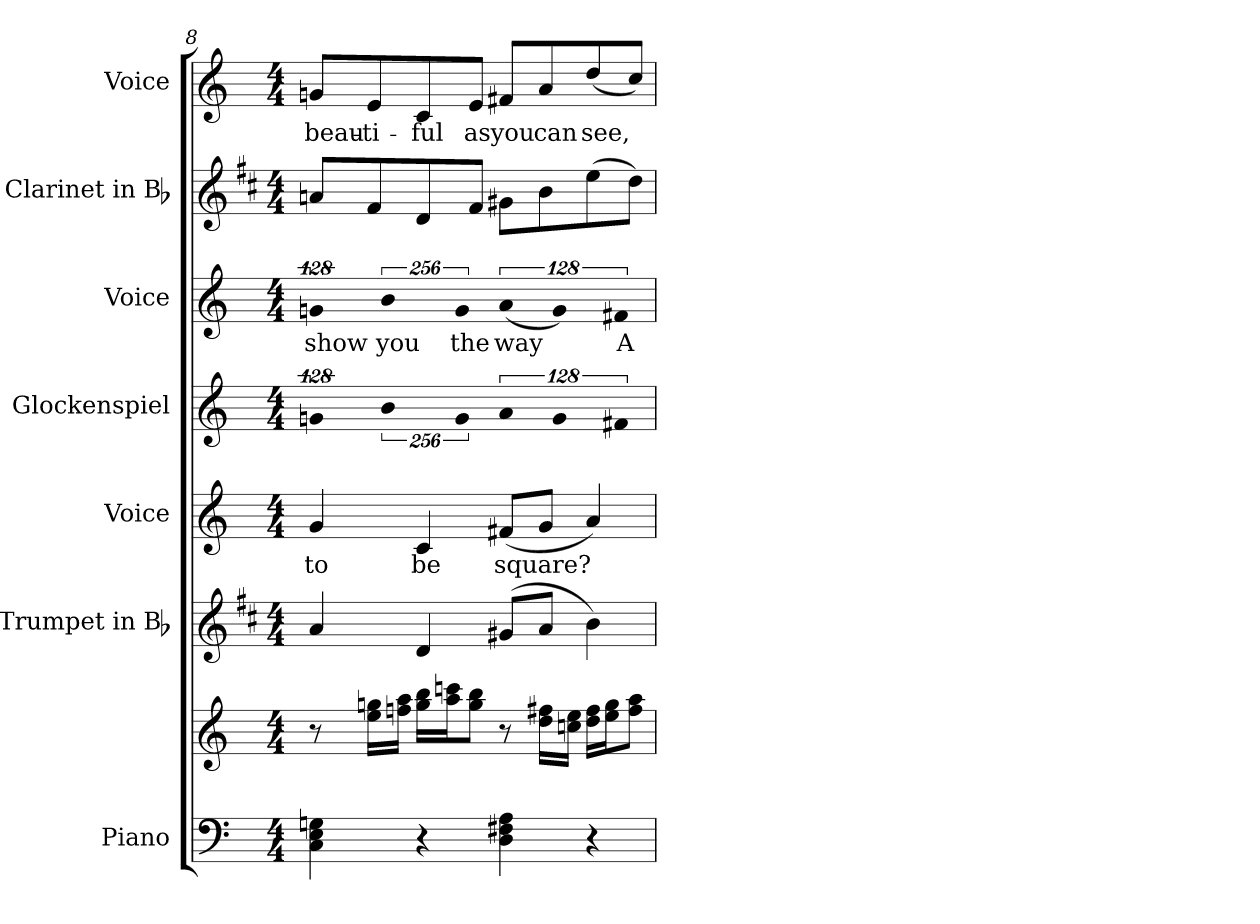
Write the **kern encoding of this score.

**kern	**kern	**kern	**kern	**text	**kern	**kern	**text	**kern	**kern	**text
*part7	*part7	*part6	*part5	*part5	*part4	*part3	*part3	*part2	*part1	*part1
*staff8	*staff7	*staff6	*staff5	*staff5	*staff4	*staff3	*staff3	*staff2	*staff1	*staff1
*I"Piano	*	*I"Trumpet in Bb	*I"Voice	*	*I"Glockenspiel	*I"Voice	*	*I"Clarinet in Bb	*I"Voice	*
*I'Pno.	*	*I'Tpt.	*I'Voice	*	*I'Glock.	*I'Voice	*	*I'Cl.	*I'Voice	*
*clefF4	*clefG2	*clefG2	*clefG2	*	*clefG2	*clefG2	*	*clefG2	*clefG2	*
*	*	*ITrd1c2	*	*	*ITrd-14c-24	*	*	*ITrd1c2	*	*
*k[]	*k[]	*k[]	*k[]	*	*k[]	*k[]	*	*k[]	*k[]	*
*C:	*C:	*C:	*C:	*	*C:	*C:	*	*C:	*C:	*
*M4/4	*M4/4	*M4/4	*M4/4	*	*M4/4	*M4/4	*	*M4/4	*M4/4	*
=8	=8	=8	=8	=8	=8	=8	=8	=8	=8	=8
!	!	!	!	!LO:LY:b:color=#000000	!LO:N:vis=4	!LO:N:vis=4	!	!	!	!
!	!	!	!	!	!	!	!LO:LY:b:color=#000000	!	!	!
!	!	!	!	!	!	!	!	!	!	!LO:LY:b:color=#000000
4Ci\ 4Ei 4Gni	8r	4gi/	4gi/	to	512%85gggni/	512%85gni/	show	8gni/L	8gni/L	beau-
!	!	!	!	!	!	!	!	!	!	!LO:LY:b:color=#000000
.	16eei\ 16ggniLL	.	.	.	.	.	.	8ei/	8ei/	-ti-
!	!	!	!	!	!LO:N:vis=4	!LO:N:vis=4	!	!	!	!
!	!	!	!	!	!	!	!LO:LY:b:color=#000000	!	!	!
.	.	.	.	.	1024%171bbbi\	1024%171bi\	you	.	.	.
.	16ffni\ 16aaiJJ	.	.	.	.	.	.	.	.	.
!	!	!	!	!LO:LY:b:color=#000000	!	!	!	!	!	!
!	!	!	!	!	!	!	!	!	!	!LO:LY:b:color=#000000
4r	16ggi\ 16bbiLL	4ci/	4ci/	be	.	.	.	8ci/	8ci/	-ful
.	16aai\ 16cccniJ	.	.	.	.	.	.	.	.	.
!	!	!	!	!	!LO:N:vis=4	!LO:N:vis=4	!	!	!	!
!	!	!	!	!	!	!	!LO:LY:b:color=#000000	!	!	!
.	.	.	.	.	1024%171gggi/	1024%171gi/	the	.	.	.
!	!	!	!	!	!	!	!	!	!	!LO:LY:b:color=#000000
.	8ggi\ 8bbiJ	.	.	.	.	.	.	8ei/J	8ei/J	as
!	!	!	!	!LO:LY:b:color=#000000	!LO:N:vis=4	!LO:N:vis=4	!	!	!	!
!	!	!	!	!	!	!	!LO:LY:b:color=#000000	!	!	!
!	!	!	!	!	!	!	!	!	!	!LO:LY:b:color=#000000
4Di\ 4F#Xi 4Ai	8r	(8f#Xi/L	(8f#Xi/L	square?	512%85aaai/	(512%85ai/	way	8f#Xi\L	8f#Xi/L	you
!	!	!	!	!	!	!	!	!	!	!LO:LY:b:color=#000000
.	16ddi\ 16ff#XiLL	8gi/J	8gi/J	.	.	.	.	8ai\	8ai/	can
!	!	!	!	!	!LO:N:vis=4	!LO:N:vis=4	!	!	!	!
.	.	.	.	.	1024%171gggi/	1024%171gi/)	.	.	.	.
.	16ccni\ 16eeiJJ	.	.	.	.	.	.	.	.	.
!	!	!	!	!	!	!	!	!	!	!LO:LY:b:color=#000000
4r	16ddi\ 16ff#iLL	4ai\)	4ai/)	.	.	.	.	(8ddi\	(8ddi/	see,
.	16eei\ 16ggiJ	.	.	.	.	.	.	.	.	.
!	!	!	!	!	!LO:N:vis=4	!LO:N:vis=4	!	!	!	!
!	!	!	!	!	!	!	!LO:LY:b:color=#000000	!	!	!
.	.	.	.	.	1024%171fff#Xi/	1024%171f#Xi/	A	.	.	.
.	8ff#i\ 8aaiJ	.	.	.	.	.	.	8cci\J)	8cci/J)	.
=	=	=	=	=	=	=	=	=	=	=
*-	*-	*-	*-	*-	*-	*-	*-	*-	*-	*-
